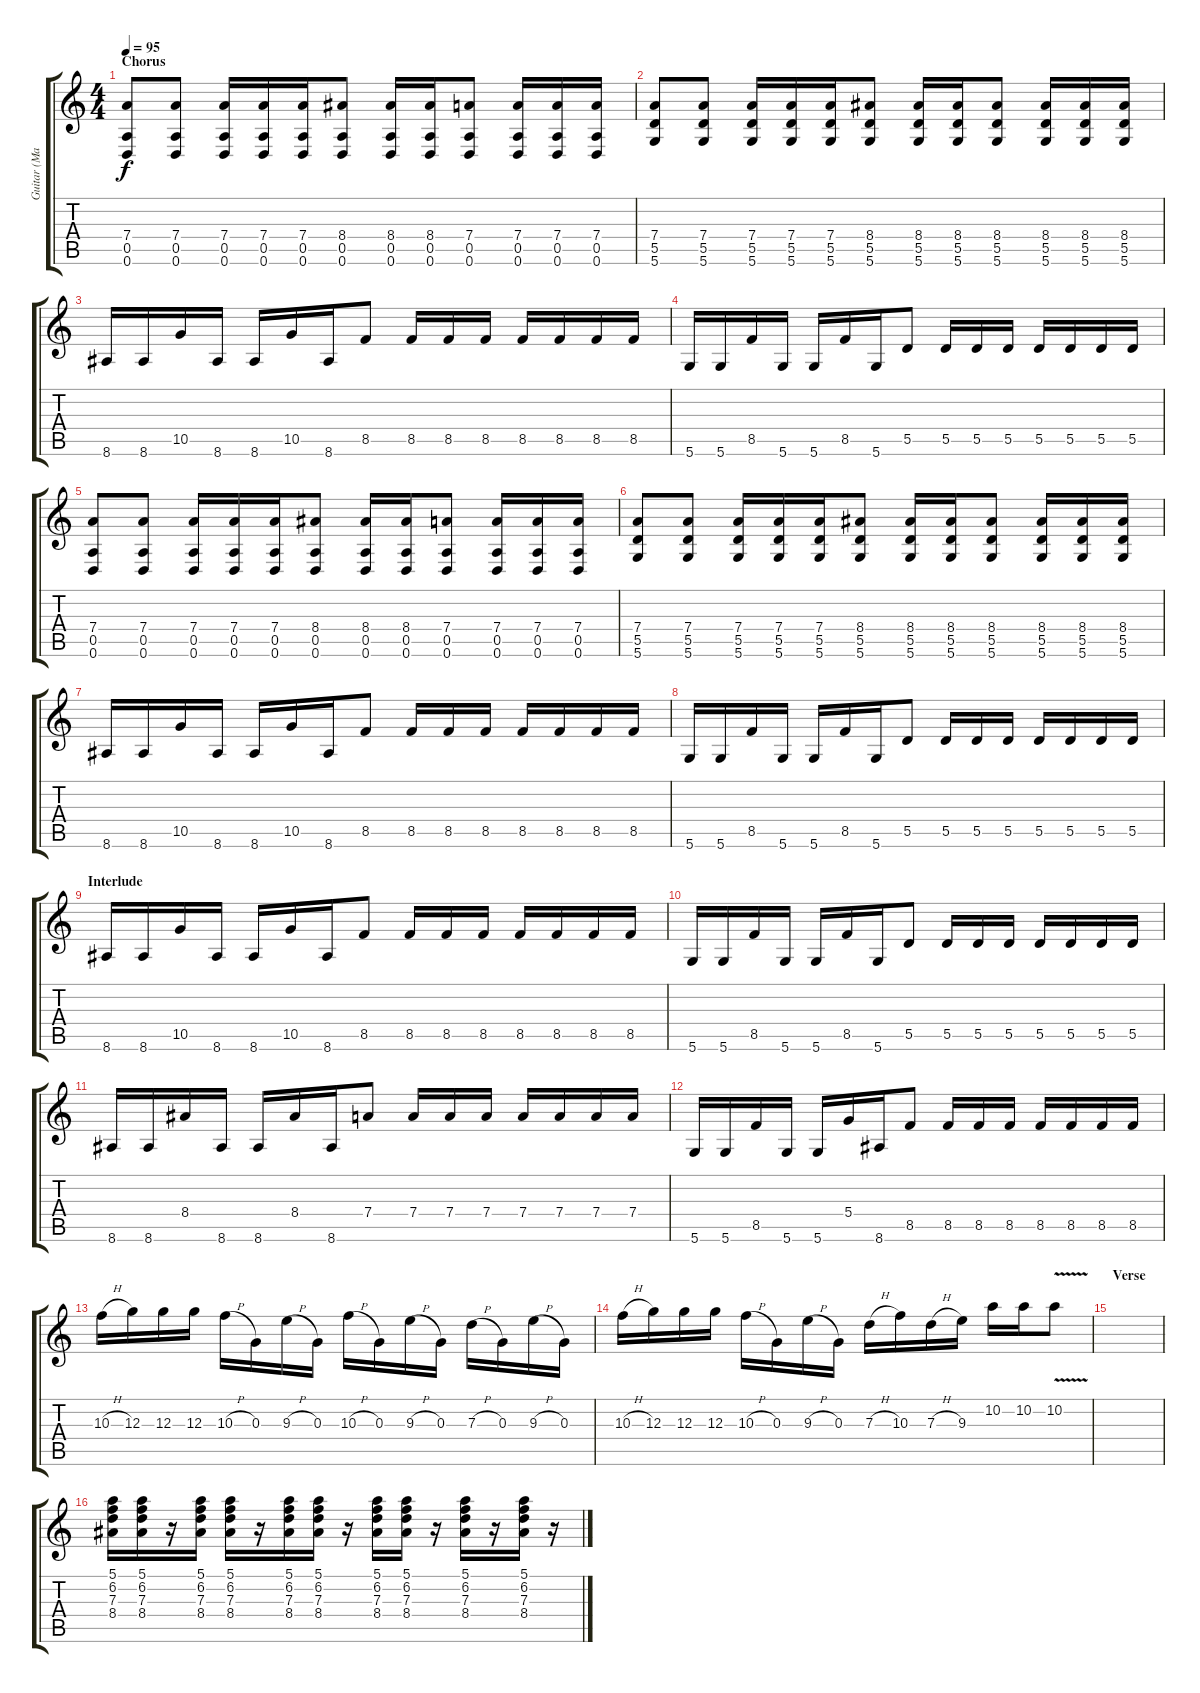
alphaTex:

\track ("Guitar (Matt Good)" "Guitar (Ma") {instrument distortionguitar}
\staff {score tabs}
\tuning (E4 B3 G3 D3 A2 D2) {hide}
\ts (4 4)
\section ("" "Chorus")
\tempo 95
\clef g2
\ks c
(7.4 0.5 0.6).8{dy f} (7.4 0.5 0.6).8 (7.4 0.5 0.6).16 (7.4 0.5 0.6).16 (7.4 0.5 0.6).16 (8.4 0.5 0.6).8 (8.4 0.5 0.6).16 (8.4 0.5 0.6).16 (7.4 0.5 0.6).8 (7.4 0.5 0.6).16 (7.4 0.5 0.6).16 (7.4 0.5 0.6).16 |
(7.4 5.5 5.6).8 (7.4 5.5 5.6).8 (7.4 5.5 5.6).16 (7.4 5.5 5.6).16 (7.4 5.5 5.6).16 (8.4 5.5 5.6).8 (8.4 5.5 5.6).16 (8.4 5.5 5.6).16 (8.4 5.5 5.6).8 (8.4 5.5 5.6).16 (8.4 5.5 5.6).16 (8.4 5.5 5.6).16 |
8.6.16 8.6.16 10.5.16 8.6.16 8.6.16 10.5.16 8.6.16 8.5.8 8.5.16 8.5.16 8.5.16 8.5.16 8.5.16 8.5.16 8.5.16 |
5.6.16 5.6.16 8.5.16 5.6.16 5.6.16 8.5.16 5.6.16 5.5.8 5.5.16 5.5.16 5.5.16 5.5.16 5.5.16 5.5.16 5.5.16 |
(7.4 0.5 0.6).8 (7.4 0.5 0.6).8 (7.4 0.5 0.6).16 (7.4 0.5 0.6).16 (7.4 0.5 0.6).16 (8.4 0.5 0.6).8 (8.4 0.5 0.6).16 (8.4 0.5 0.6).16 (7.4 0.5 0.6).8 (7.4 0.5 0.6).16 (7.4 0.5 0.6).16 (7.4 0.5 0.6).16 |
(7.4 5.5 5.6).8 (7.4 5.5 5.6).8 (7.4 5.5 5.6).16 (7.4 5.5 5.6).16 (7.4 5.5 5.6).16 (8.4 5.5 5.6).8 (8.4 5.5 5.6).16 (8.4 5.5 5.6).16 (8.4 5.5 5.6).8 (8.4 5.5 5.6).16 (8.4 5.5 5.6).16 (8.4 5.5 5.6).16 |
8.6.16 8.6.16 10.5.16 8.6.16 8.6.16 10.5.16 8.6.16 8.5.8 8.5.16 8.5.16 8.5.16 8.5.16 8.5.16 8.5.16 8.5.16 |
5.6.16 5.6.16 8.5.16 5.6.16 5.6.16 8.5.16 5.6.16 5.5.8 5.5.16 5.5.16 5.5.16 5.5.16 5.5.16 5.5.16 5.5.16 |
\section ("" "Interlude")
8.6.16 8.6.16 10.5.16 8.6.16 8.6.16 10.5.16 8.6.16 8.5.8 8.5.16 8.5.16 8.5.16 8.5.16 8.5.16 8.5.16 8.5.16 |
5.6.16 5.6.16 8.5.16 5.6.16 5.6.16 8.5.16 5.6.16 5.5.8 5.5.16 5.5.16 5.5.16 5.5.16 5.5.16 5.5.16 5.5.16 |
8.6.16 8.6.16 8.4.16 8.6.16 8.6.16 8.4.16 8.6.16 7.4.8 7.4.16 7.4.16 7.4.16 7.4.16 7.4.16 7.4.16 7.4.16 |
5.6.16 5.6.16 8.5.16 5.6.16 5.6.16 5.4.16 8.6.16 8.5.8 8.5.16 8.5.16 8.5.16 8.5.16 8.5.16 8.5.16 8.5.16 |
10.3{h}.16 12.3.16 12.3.16 12.3.16 10.3{h}.16 0.3.16 9.3{h}.16 0.3.16 10.3{h}.16 0.3.16 9.3{h}.16 0.3.16 7.3{h}.16 0.3.16 9.3{h}.16 0.3.16 |
10.3{h}.16 12.3.16 12.3.16 12.3.16 10.3{h}.16 0.3.16 9.3{h}.16 0.3.16 7.3{h}.16 10.3.16 7.3{h}.16 9.3.16 10.2.16 10.2.16 10.2{v}.8 |
\section ("" "Verse")
|
(5.1 6.2 7.3 8.4).16 (5.1 6.2 7.3 8.4).16 r.16 (5.1 6.2 7.3 8.4).16 (5.1 6.2 7.3 8.4).16 r.16 (5.1 6.2 7.3 8.4).16 (5.1 6.2 7.3 8.4).16 r.16 (5.1 6.2 7.3 8.4).16 (5.1 6.2 7.3 8.4).16 r.16 (5.1 6.2 7.3 8.4).16 r.16 (5.1 6.2 7.3 8.4).16 r.16
